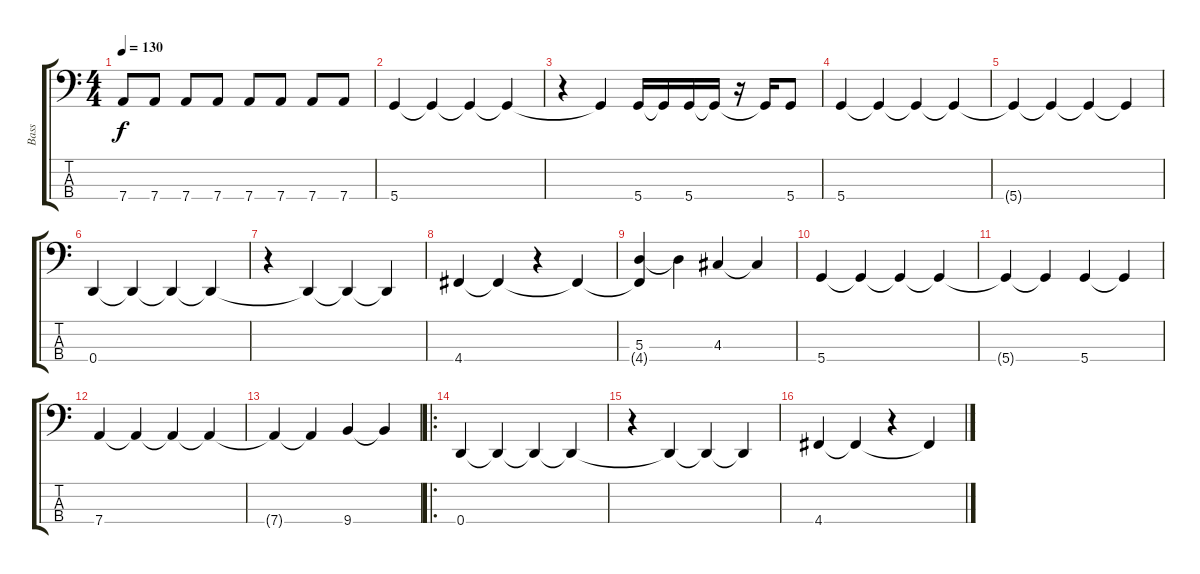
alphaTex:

\track ("Bass" "Bass") {instrument electricbasspick}
\staff {score tabs}
\tuning (G2 D2 A1 D1) {hide}
\ts (4 4)
\tempo 130
\clef f4
\ks c
7.4.8{dy f} 7.4.8 7.4.8 7.4.8 7.4.8 7.4.8 7.4.8 7.4.8 |
5.4.4 5.4{t}.4 5.4{t}.4 5.4{t}.4 |
r.4 5.4{t}.4 5.4.16 5.4{t}.16 5.4.16 5.4{t}.16 r.16 5.4{t}.16 5.4.8 |
5.4.4 5.4{t}.4 5.4{t}.4 5.4{t}.4 |
5.4{t}.4 5.4{t}.4 5.4{t}.4 5.4{t}.4 |
0.4.4 0.4{t}.4 0.4{t}.4 0.4{t}.4 |
r.4 0.4{t}.4 0.4{t}.4 0.4{t}.4 |
4.4.4 4.4{t}.4 r.4 4.4{t}.4 |
(5.3 4.4{t}).4 5.3{t}.4 4.3.4 4.3{t}.4 |
5.4.4 5.4{t}.4 5.4{t}.4 5.4{t}.4 |
5.4{t}.4 5.4{t}.4 5.4.4 5.4{t}.4 |
7.4.4 7.4{t}.4 7.4{t}.4 7.4{t}.4 |
7.4{t}.4 7.4{t}.4 9.4.4 9.4{t}.4 |
\ro
0.4.4 0.4{t}.4 0.4{t}.4 0.4{t}.4 |
r.4 0.4{t}.4 0.4{t}.4 0.4{t}.4 |
4.4.4 4.4{t}.4 r.4 4.4{t}.4
